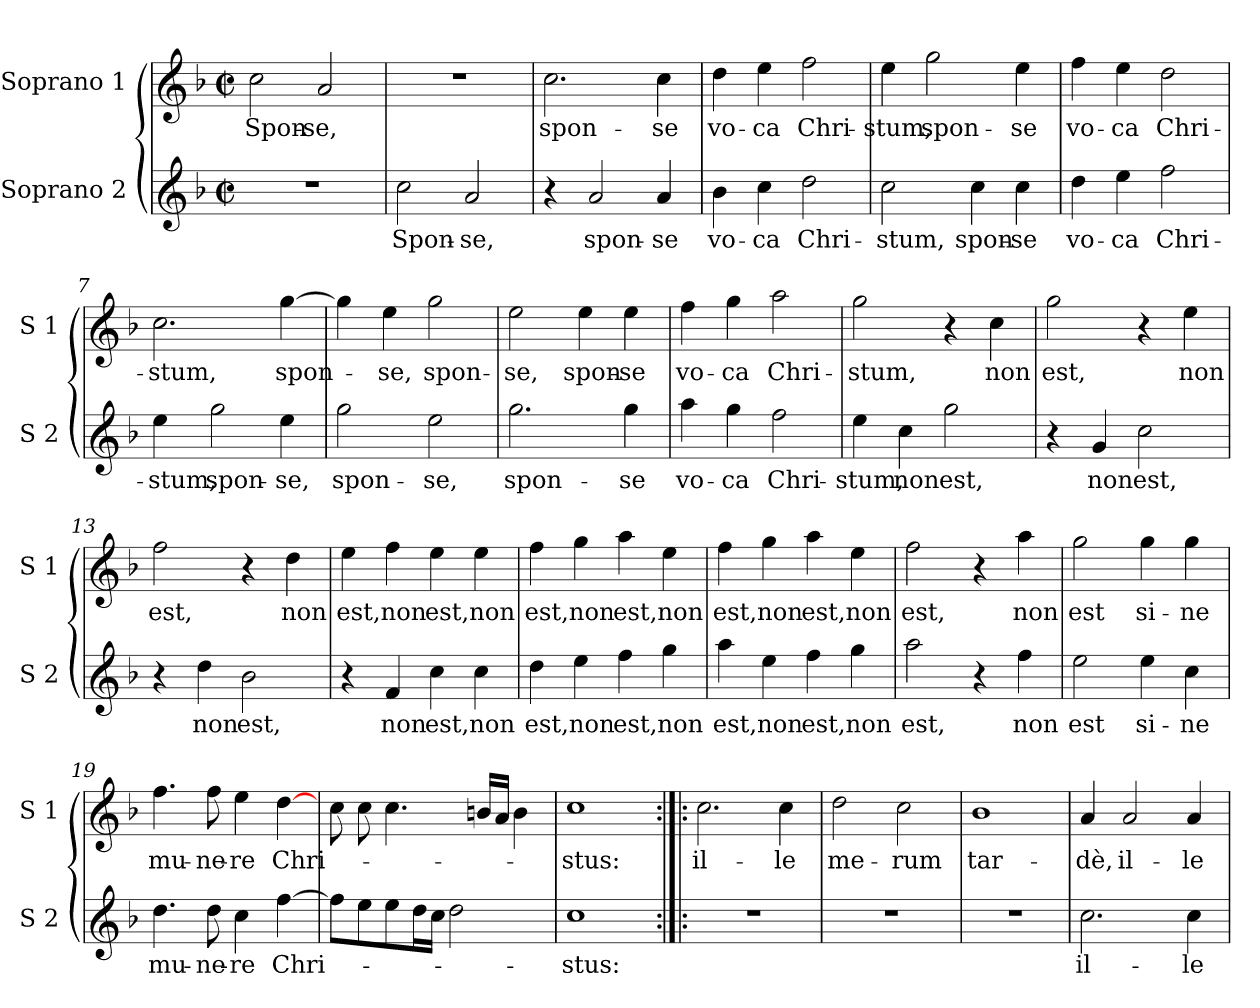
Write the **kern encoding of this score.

**kern	**text	**kern	**text
*part2	*part2	*part1	*part1
*staff2	*staff2	*staff1	*staff1
*I"Soprano 2	*	*I"Soprano 1	*
*I'S 2	*	*I'S 1	*
*clefG2	*	*clefG2	*
*k[b-]	*	*k[b-]	*
*F:	*	*F:	*
*M2/2	*	*M2/2	*
*met(c|)	*	*met(c|)	*
=1	=1	=1	=1
!	!	!	!LO:LY:b
1r	.	2cc\	Spon-
!	!	!	!LO:LY:b
.	.	2a/	-se,
=2	=2	=2	=2
!	!LO:LY:b	!	!
2cc\	Spon-	1r	.
!	!LO:LY:b	!	!
2a/	-se,	.	.
=3	=3	=3	=3
!	!	!	!LO:LY:b
4r	.	2.cc\	spon-
!	!LO:LY:b	!	!
2a/	spon-	.	.
!	!LO:LY:b	!	!LO:LY:b
4a/	-se	4cc\	-se
=4	=4	=4	=4
!	!LO:LY:b	!	!LO:LY:b
4b-\	vo-	4dd\	vo-
!	!LO:LY:b	!	!LO:LY:b
4cc\	-ca	4ee\	-ca
!	!LO:LY:b	!	!LO:LY:b
2dd\	Chri-	2ff\	Chri-
=5	=5	=5	=5
!	!LO:LY:b	!	!LO:LY:b
2cc\	-stum,	4ee\	-stum,
!	!	!	!LO:LY:b
.	.	2gg\	spon-
!	!LO:LY:b	!	!
4cc\	spon-	.	.
!	!LO:LY:b	!	!LO:LY:b
4cc\	-se	4ee\	-se
!!LO:LB:g=z
=6	=6	=6	=6
!	!LO:LY:b	!	!LO:LY:b
4dd\	vo-	4ff\	vo-
!	!LO:LY:b	!	!LO:LY:b
4ee\	-ca	4ee\	-ca
!	!LO:LY:b	!	!LO:LY:b
2ff\	Chri-	2dd\	Chri-
=7	=7	=7	=7
!	!LO:LY:b	!	!LO:LY:b
4ee\	-stum,	2.cc\	-stum,
!	!LO:LY:b	!	!
2gg\	spon-	.	.
!	!LO:LY:b	!	!LO:LY:b
4ee\	-se,	[4gg\	spon-
=8	=8	=8	=8
!	!LO:LY:b	!	!
2gg\	spon-	4gg\]	.
!	!	!	!LO:LY:b
.	.	4ee\	-se,
!	!LO:LY:b	!	!LO:LY:b
2ee\	-se,	2gg\	spon-
=9	=9	=9	=9
!	!LO:LY:b	!	!LO:LY:b
2.gg\	spon-	2ee\	-se,
!	!	!	!LO:LY:b
.	.	4ee\	spon-
!	!LO:LY:b	!	!LO:LY:b
4gg\	-se	4ee\	-se
=10	=10	=10	=10
!	!LO:LY:b	!	!LO:LY:b
4aa\	vo-	4ff\	vo-
!	!LO:LY:b	!	!LO:LY:b
4gg\	-ca	4gg\	-ca
!	!LO:LY:b	!	!LO:LY:b
2ff\	Chri-	2aa\	Chri-
!!LO:LB:g=z
=11	=11	=11	=11
!	!LO:LY:b	!	!LO:LY:b
4ee\	-stum,	2gg\	-stum,
!	!LO:LY:b	!	!
4cc\	non	.	.
!	!LO:LY:b	!	!
2gg\	est,	4r	.
!	!	!	!LO:LY:b
.	.	4cc\	non
=12	=12	=12	=12
!	!	!	!LO:LY:b
4r	.	2gg\	est,
!	!LO:LY:b	!	!
4g/	non	.	.
!	!LO:LY:b	!	!
2cc\	est,	4r	.
!	!	!	!LO:LY:b
.	.	4ee\	non
=13	=13	=13	=13
!	!	!	!LO:LY:b
4r	.	2ff\	est,
!	!LO:LY:b	!	!
4dd\	non	.	.
!	!LO:LY:b	!	!
2b-\	est,	4r	.
!	!	!	!LO:LY:b
.	.	4dd\	non
=14	=14	=14	=14
!	!	!	!LO:LY:b
4r	.	4ee\	est,
!	!LO:LY:b	!	!LO:LY:b
4f/	non	4ff\	non
!	!LO:LY:b	!	!LO:LY:b
4cc\	est,	4ee\	est,
!	!LO:LY:b	!	!LO:LY:b
4cc\	non	4ee\	non
=15	=15	=15	=15
!	!LO:LY:b	!	!LO:LY:b
4dd\	est,	4ff\	est,
!	!LO:LY:b	!	!LO:LY:b
4ee\	non	4gg\	non
!	!LO:LY:b	!	!LO:LY:b
4ff\	est,	4aa\	est,
!	!LO:LY:b	!	!LO:LY:b
4gg\	non	4ee\	non
!!LO:LB:g=z
=16	=16	=16	=16
!	!LO:LY:b	!	!LO:LY:b
4aa\	est,	4ff\	est,
!	!LO:LY:b	!	!LO:LY:b
4ee\	non	4gg\	non
!	!LO:LY:b	!	!LO:LY:b
4ff\	est,	4aa\	est,
!	!LO:LY:b	!	!LO:LY:b
4gg\	non	4ee\	non
=17	=17	=17	=17
!	!LO:LY:b	!	!LO:LY:b
2aa\	est,	2ff\	est,
4r	.	4r	.
!	!LO:LY:b	!	!LO:LY:b
4ff\	non	4aa\	non
=18	=18	=18	=18
!	!LO:LY:b	!	!LO:LY:b
2ee\	est	2gg\	est
!	!LO:LY:b	!	!LO:LY:b
4ee\	si-	4gg\	si-
!	!LO:LY:b	!	!LO:LY:b
4cc\	-ne	4gg\	-ne
=19	=19	=19	=19
!	!LO:LY:b	!	!LO:LY:b
4.dd\	mu-	4.ff\	mu-
!	!LO:LY:b	!	!LO:LY:b
8dd\	-ne-	8ff\	-ne-
!	!LO:LY:b	!	!LO:LY:b
4cc\	-re	4ee\	-re
!	!LO:LY:b	!	!LO:LY:b
[4ff\	Chri-	[4dd\	Chri-
=20	=20	=20	=20
8ff\L]	.	8cc\	.
8ee\	.	8cc\	.
8ee\	.	4.cc\	.
16dd\L	.	.	.
16cc\JJ	.	.	.
2dd\	.	.	.
.	.	16bn/LL	.
.	.	16a/JJ	.
.	.	4b\	.
!!LO:LB:g=z
=21	=21	=21	=21
!	!LO:LY:b	!	!LO:LY:b
1cc	-stus:	1cc	-stus:
=22:|!|:	=22:|!|:	=22:|!|:	=22:|!|:
!	!	!	!LO:LY:b
1r	.	2.cc\	il-
!	!	!	!LO:LY:b
.	.	4cc\	-le
=23	=23	=23	=23
!	!	!	!LO:LY:b
1r	.	2dd\	me-
!	!	!	!LO:LY:b
.	.	2cc\	-rum
=24	=24	=24	=24
!	!	!	!LO:LY:b
1r	.	1b-	tar-
=25	=25	=25	=25
!	!LO:LY:b	!	!LO:LY:b
2.cc\	il-	4a/	-dè,
!	!	!	!LO:LY:b
.	.	2a/	il-
!	!LO:LY:b	!	!LO:LY:b
4cc\	-le	4a/	-le
=	=	=	=
*-	*-	*-	*-
